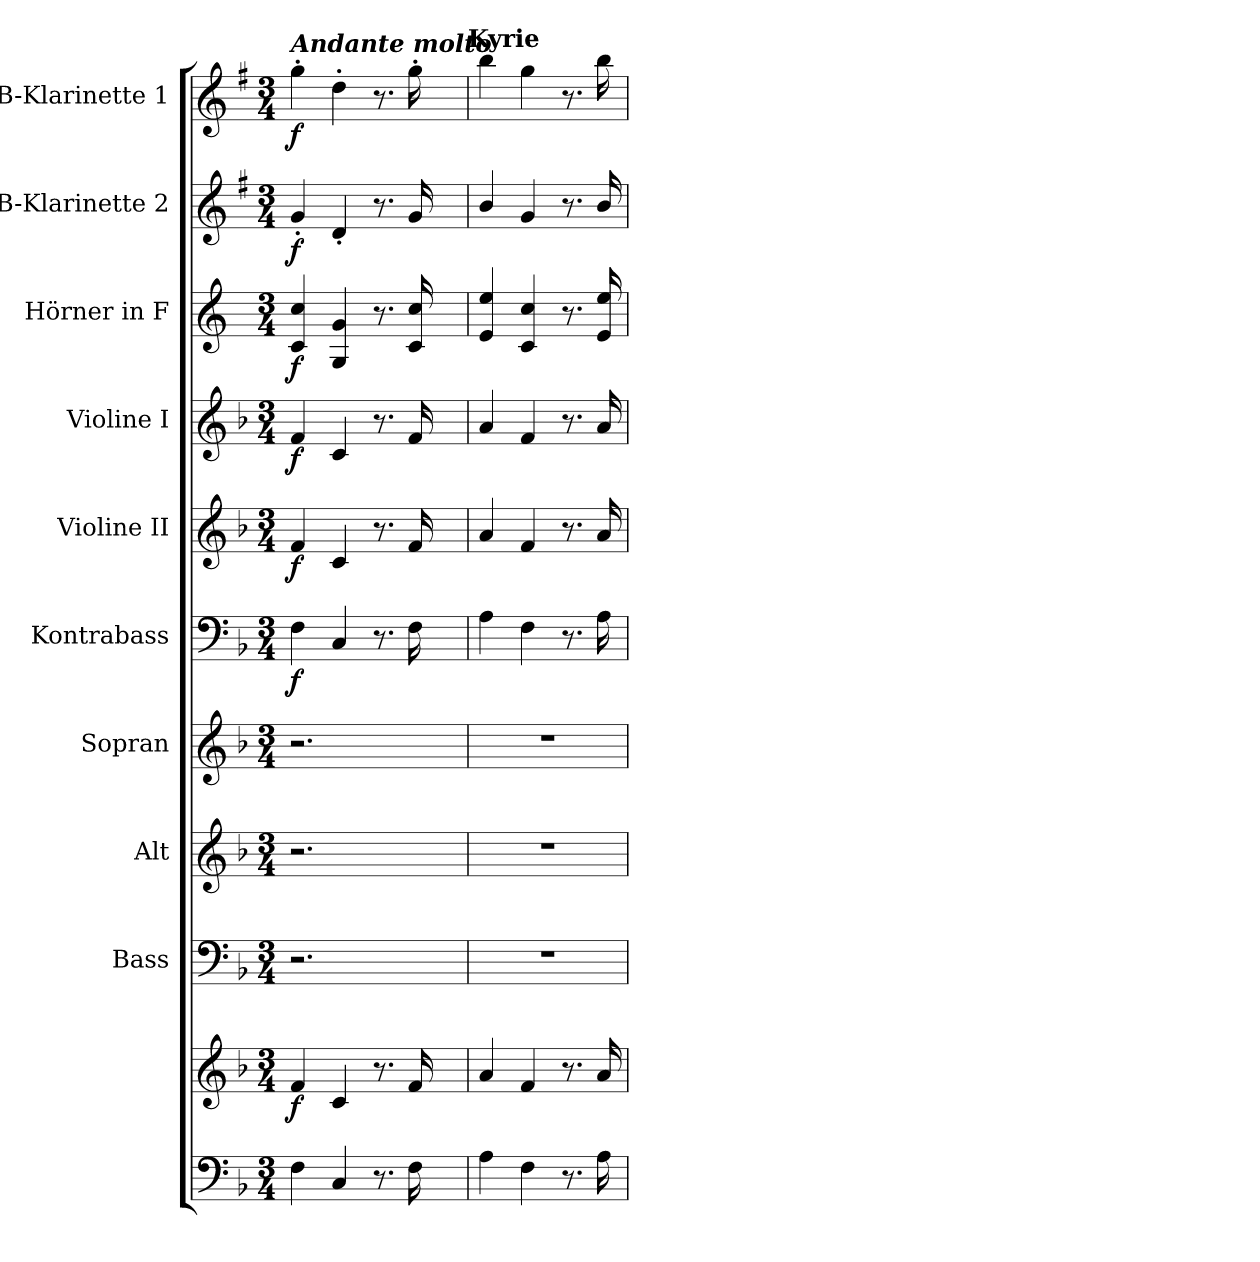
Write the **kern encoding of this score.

**kern	**kern	**dynam	**kern	**kern	**kern	**kern	**dynam	**kern	**dynam	**kern	**dynam	**kern	**dynam	**kern	**dynam	**kern	**dynam
*part10	*part10	*part10	*part9	*part8	*part7	*part6	*part6	*part5	*part5	*part4	*part4	*part3	*part3	*part2	*part2	*part1	*part1
*staff11	*staff10	*staff10/11	*staff9	*staff8	*staff7	*staff6	*staff6	*staff5	*staff5	*staff4	*staff4	*staff3	*staff3	*staff2	*staff2	*staff1	*staff1
*	*	*	*I"Bass	*I"Alt	*I"Sopran	*I"Kontrabass	*	*I"Violine II	*	*I"Violine I	*	*I"Hörner in F	*	*I"B-Klarinette 2	*	*I"B-Klarinette 1	*
*	*	*	*I'B.	*I'A.	*I'S.	*I'Kb.	*	*I'Vl. II	*	*I'Vl. I	*	*	*	*I'B Kl. 2	*	*I'B Kl. 1	*
*clefF4	*clefG2	*	*clefF4	*clefG2	*clefG2	*clefF4	*	*clefG2	*	*clefG2	*	*clefG2	*	*clefG2	*	*clefG2	*
*	*	*	*	*	*	*ITrd7c12	*	*	*	*	*	*ITrd4c7	*	*ITrd1c2	*	*ITrd1c2	*
*k[b-]	*k[b-]	*	*k[b-]	*k[b-]	*k[b-]	*k[b-]	*	*k[b-]	*	*k[b-]	*	*k[b-]	*	*k[b-]	*	*k[b-]	*
*F:	*F:	*	*F:	*F:	*F:	*F:	*	*F:	*	*F:	*	*F:	*	*F:	*	*F:	*
*M3/4	*M3/4	*	*M3/4	*M3/4	*M3/4	*M3/4	*	*M3/4	*	*M3/4	*	*M3/4	*	*M3/4	*	*M3/4	*
=1	=1	=1	=1	=1	=1	=1	=1	=1	=1	=1	=1	=1	=1	=1	=1	=1	=1
!	!	!	!	!	!	!	!	!	!	!	!	!	!	!	!	!LO:TX:a:Bi:t=Andante molto	!
!	!	!LO:DY:b	!	!	!	!	!LO:DY:b	!	!LO:DY:b	!	!LO:DY:b	!	!LO:DY:b	!	!LO:DY:b	!	!LO:DY:b
4F\	4f/	f	2.r	2.r	2.r	4FF\	f	4f/	f	4f/	f	4F/ 4f/	f	4f'</	f	4ff'>\	f
4C/	4c/	.	.	.	.	4CC/	.	4c/	.	4c/	.	4C/ 4c/	.	4c'</	.	4cc'>\	.
8.r	8.r	.	.	.	.	8.r	.	8.r	.	8.r	.	8.r	.	8.r	.	8.r	.
16F\	16f/	.	.	.	.	16FF\	.	16f/	.	16f/	.	16F/ 16f/	.	16f/	.	16ff'>\	.
4ryy	4ryy	.	4ryy	4ryy	4ryy	4ryy	.	4ryy	.	4ryy	.	4ryy	.	4ryy	.	4ryy	.
!	!	!	!	!	!	!	!	!	!	!	!	!	!	!	!	!LO:TX:a:B:t=Kyrie	!
=2	=2	=2	=2	=2	=2	=2	=2	=2	=2	=2	=2	=2	=2	=2	=2	=2	=2
4A\	4a/	.	2.r	2.r	2.r	4AA\	.	4a/	.	4a/	.	4A/ 4a/	.	4a/	.	4aa\	.
4F\	4f/	.	.	.	.	4FF\	.	4f/	.	4f/	.	4F/ 4f/	.	4f/	.	4ff\	.
8.r	8.r	.	.	.	.	8.r	.	8.r	.	8.r	.	8.r	.	8.r	.	8.r	.
16A\	16a/	.	.	.	.	16AA\	.	16a/	.	16a/	.	16A/ 16a/	.	16a/	.	16aa\	.
=	=	=	=	=	=	=	=	=	=	=	=	=	=	=	=	=	=
*-	*-	*-	*-	*-	*-	*-	*-	*-	*-	*-	*-	*-	*-	*-	*-	*-	*-
